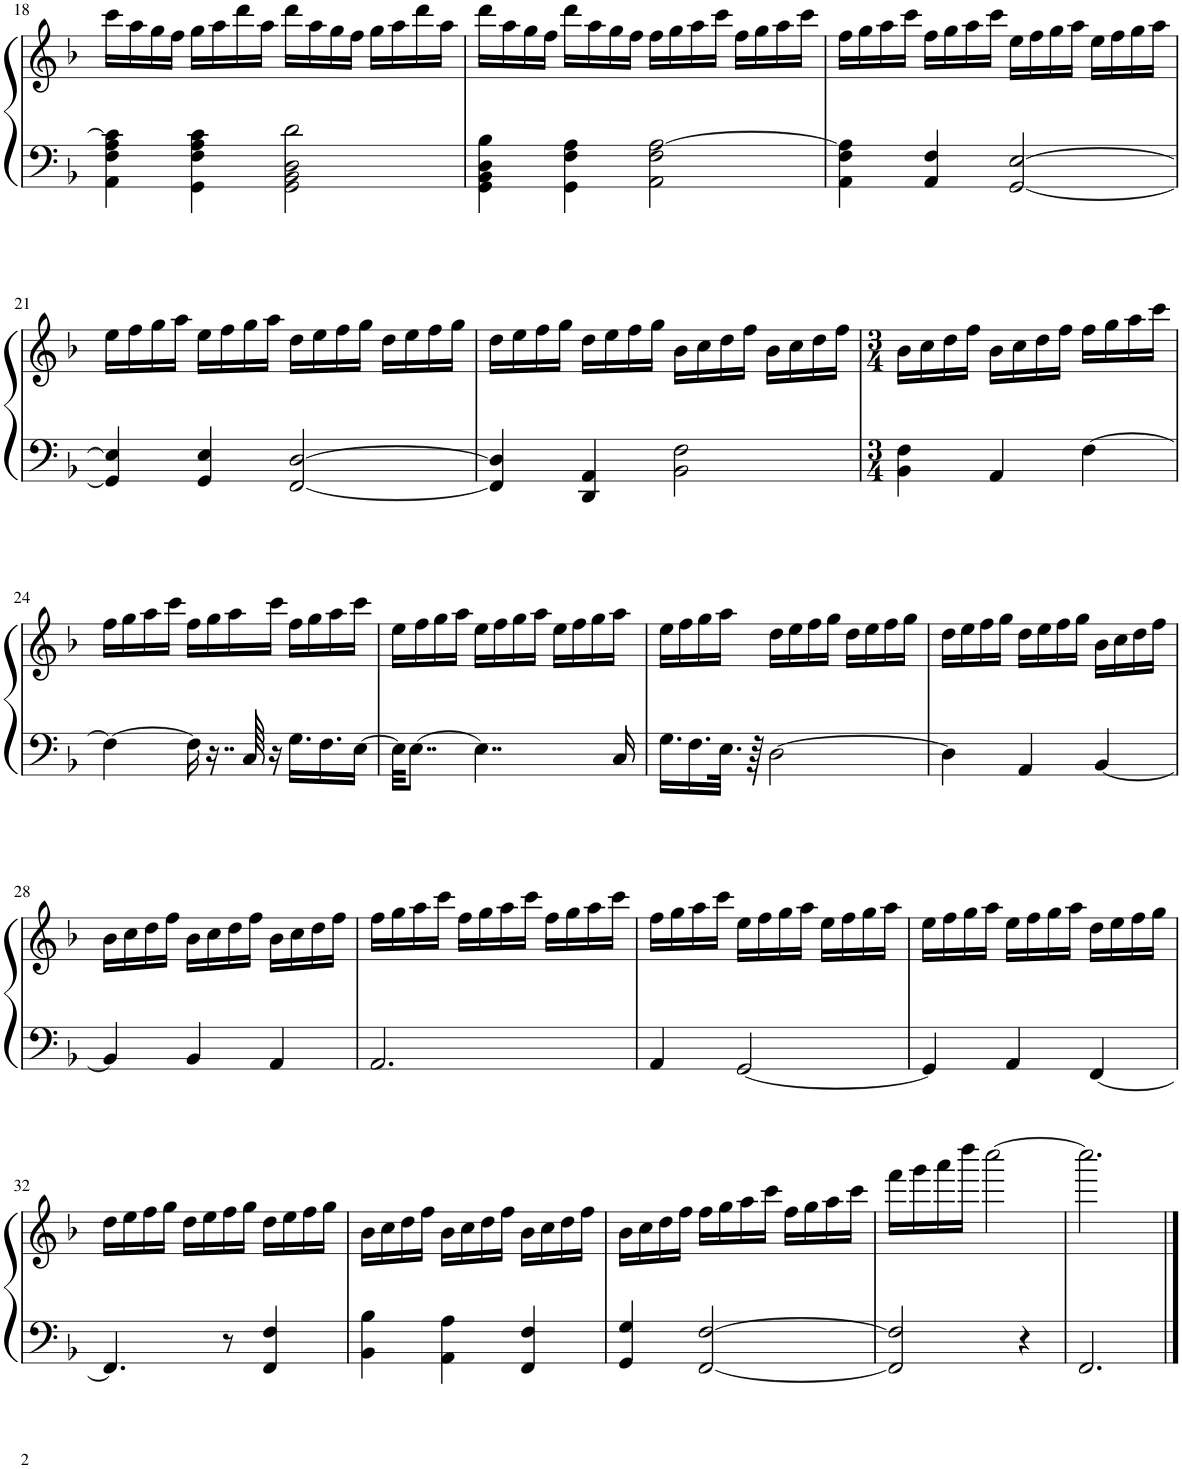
**kern	**kern
*part1	*part1
*staff2	*staff1
*I"Piano	*
*I'Pno.	*
!!LO:PB:g=z
*clefF4	*clefG2
*k[b-]	*k[b-]
*M4/4	*M4/4
=18	=18
4AA\ 4F\ 4A\ 4c\]	16ccc\LL
.	16aa\
.	16gg\
.	16ff\JJ
4GG\ 4F\ 4A\ 4c\	16gg\LL
.	16aa\
.	16ddd\
.	16aa\JJ
2GG\ 2BB-\ 2D\ 2d\	16ddd\LL
.	16aa\
.	16gg\
.	16ff\JJ
.	16gg\LL
.	16aa\
.	16ddd\
.	16aa\JJ
=19	=19
4GG\ 4BB-\ 4D\ 4B-\	16ddd\LL
.	16aa\
.	16gg\
.	16ff\JJ
4GG\ 4F\ 4A\	16ddd\LL
.	16aa\
.	16gg\
.	16ff\JJ
2AA\ 2F\ [2A\	16ff\LL
.	16gg\
.	16aa\
.	16ccc\JJ
.	16ff\LL
.	16gg\
.	16aa\
.	16ccc\JJ
=20	=20
4AA\ 4F\ 4A\]	16ff\LL
.	16gg\
.	16aa\
.	16ccc\JJ
4AA/ 4F/	16ff\LL
.	16gg\
.	16aa\
.	16ccc\JJ
[2GG/ [2E/	16ee\LL
.	16ff\
.	16gg\
.	16aa\JJ
.	16ee\LL
.	16ff\
.	16gg\
.	16aa\JJ
!!LO:LB:g=z
=21	=21
4GG/] 4E/]	16ee\LL
.	16ff\
.	16gg\
.	16aa\JJ
4GG/ 4E/	16ee\LL
.	16ff\
.	16gg\
.	16aa\JJ
[2FF/ [2D/	16dd\LL
.	16ee\
.	16ff\
.	16gg\JJ
.	16dd\LL
.	16ee\
.	16ff\
.	16gg\JJ
=22	=22
4FF/] 4D/]	16dd\LL
.	16ee\
.	16ff\
.	16gg\JJ
4DD/ 4AA/	16dd\LL
.	16ee\
.	16ff\
.	16gg\JJ
2BB-\ 2F\	16b-\LL
.	16cc\
.	16dd\
.	16ff\JJ
.	16b-\LL
.	16cc\
.	16dd\
.	16ff\JJ
=23	=23
*M3/4	*M3/4
4BB-\ 4F\	16b-\LL
.	16cc\
.	16dd\
.	16ff\JJ
4AA/	16b-\LL
.	16cc\
.	16dd\
.	16ff\JJ
[4F\	16ff\LL
.	16gg\
.	16aa\
.	16ccc\JJ
!!LO:LB:g=z
=24	=24
4F\_	16ff\LL
.	16gg\
.	16aa\
.	16ccc\JJ
16F\]	16ff\LL
16..r	16gg\
.	16aa\
64C/	.
16r	16ccc\JJ
16.G\LL	16ff\LL
.	16gg\
16.F\	.
.	16aa\
[16E\JJ	16ccc\JJ
=25	=25
32E\KKL]	16ee\LL
[8..E\J	.
.	16ff\
.	16gg\
.	16aa\JJ
4..E\]	16ee\LL
.	16ff\
.	16gg\
.	16aa\JJ
.	16ee\LL
.	16ff\
.	16gg\
16C/	16aa\JJ
=26	=26
16.G\LL	16ee\LL
.	16ff\
16.F\	.
.	16gg\
32.E\JJk	16aa\JJ
64r	.
[2D\	16dd\LL
.	16ee\
.	16ff\
.	16gg\JJ
.	16dd\LL
.	16ee\
.	16ff\
.	16gg\JJ
=27	=27
4D\]	16dd\LL
.	16ee\
.	16ff\
.	16gg\JJ
4AA/	16dd\LL
.	16ee\
.	16ff\
.	16gg\JJ
[4BB-/	16b-\LL
.	16cc\
.	16dd\
.	16ff\JJ
!!LO:LB:g=z
=28	=28
4BB-/]	16b-\LL
.	16cc\
.	16dd\
.	16ff\JJ
4BB-/	16b-\LL
.	16cc\
.	16dd\
.	16ff\JJ
4AA/	16b-\LL
.	16cc\
.	16dd\
.	16ff\JJ
=29	=29
2.AA/	16ff\LL
.	16gg\
.	16aa\
.	16ccc\JJ
.	16ff\LL
.	16gg\
.	16aa\
.	16ccc\JJ
.	16ff\LL
.	16gg\
.	16aa\
.	16ccc\JJ
=30	=30
4AA/	16ff\LL
.	16gg\
.	16aa\
.	16ccc\JJ
[2GG/	16ee\LL
.	16ff\
.	16gg\
.	16aa\JJ
.	16ee\LL
.	16ff\
.	16gg\
.	16aa\JJ
=31	=31
4GG/]	16ee\LL
.	16ff\
.	16gg\
.	16aa\JJ
4AA/	16ee\LL
.	16ff\
.	16gg\
.	16aa\JJ
[4FF/	16dd\LL
.	16ee\
.	16ff\
.	16gg\JJ
!!LO:LB:g=z
=32	=32
4.FF/]	16dd\LL
.	16ee\
.	16ff\
.	16gg\JJ
.	16dd\LL
.	16ee\
8r	16ff\
.	16gg\JJ
4FF/ 4F/	16dd\LL
.	16ee\
.	16ff\
.	16gg\JJ
=33	=33
4BB-\ 4B-\	16b-\LL
.	16cc\
.	16dd\
.	16ff\JJ
4AA\ 4A\	16b-\LL
.	16cc\
.	16dd\
.	16ff\JJ
4FF/ 4F/	16b-\LL
.	16cc\
.	16dd\
.	16ff\JJ
=34	=34
4GG/ 4G/	16b-\LL
.	16cc\
.	16dd\
.	16ff\JJ
[2FF/ [2F/	16ff\LL
.	16gg\
.	16aa\
.	16ccc\JJ
.	16ff\LL
.	16gg\
.	16aa\
.	16ccc\JJ
=35	=35
2FF/] 2F/]	16fff\LL
.	16ggg\
.	16aaa\
.	16dddd\JJ
.	[2cccc\
4r	.
=36	=36
2.FF/	2.cccc\]
==	==
*-	*-
